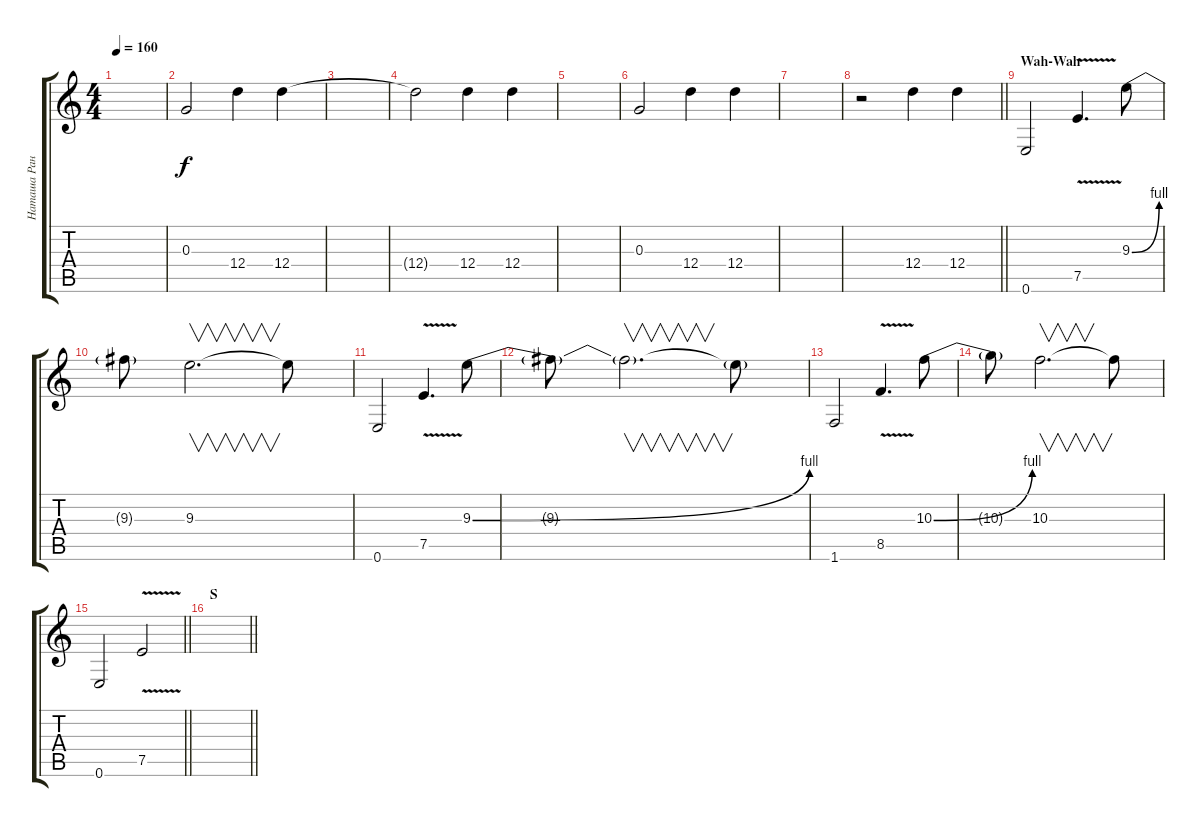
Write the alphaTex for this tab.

\track ("Наташа Ранетка" "Наташа Ран") {instrument distortionguitar}
\staff {score tabs}
\tuning (E4 B3 G3 D3 A2 E2) {hide}
\ts (4 4)
\tempo 160
\clef g2
\ks c
|
0.3.2 12.4.4 12.4.4 |
|
12.4{t}.2 12.4.4 12.4.4 |
|
0.3.2 12.4.4 12.4.4 |
|
\barLineRight lightlight
r.2 12.4.4 12.4.4 |
\section ("" "Wah-Wah")
0.6.2{volume 16 instrument electricguitarclean} 7.5{v}.4{d} 9.3{be (bend 0 0 60 4)}.8 |
9.3{t}.8 9.3.2{v d} 9.3{t}.8 |
0.6.2 7.5{v}.4{d} 9.3{be (bend 0 0 60 4)}.8 |
9.3{t}.8 9.3{t}.2{v d} 9.3{t}.8 |
1.6.2 8.5{v}.4{d} 10.3{be (bend 0 0 60 4)}.8 |
10.3{t}.8 10.3.2{v d} 10.3{t}.8 |
\barLineRight lightlight
0.6.2 7.5{v}.2 |
\section ("" "S")
\barLineRight lightlight
